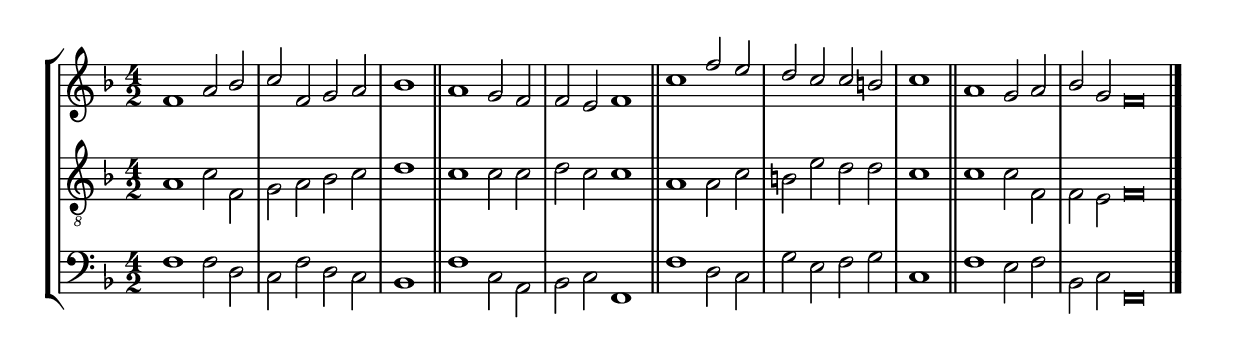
tuneTitle = "Norwich Tune"
tuneMeter = "C.M."
author = ""
voiceFontSize = 0

cantusMusic = {
  \clef treble
  \key f \major
  \autoBeamOff
  \time 4/2
  \relative c' {
    \override Staff.NoteHead.style = #'baroque
    \set Score.tempoHideNote = ##t \tempo 4 = 120
    \override Staff.TimeSignature #'break-visibility = ##(#f #f #f) 
    \set fontSize = \voiceFontSize
    f1 a2 bes c f, g a \time 2/2 bes1 \bar "||"
    \time 4/2 a1 g2 f f e f1 \bar "||"
    c'1 f2 e d c c b \time 2/2 c1 \bar "||"
    \time 4/2 a1 g2 a \time 6/2 bes g f\breve \bar "|."
  }
}

mediusMusic = {
  \clef "treble_8"
  \key f \major
  \autoBeamOff
  \time 4/2
  \relative c' {
    \override Staff.NoteHead.style = #'baroque
    \override Staff.TimeSignature #'break-visibility = ##(#f #f #f)
    \set fontSize = \voiceFontSize
    a1 c2 f, g a bes c d1
    c1 c2 c d c c1
    a1 a2 c b e d d c1
    c1 c2 f, f e f\breve
  }
}

bassusMusic = {
  \clef bass
  \key f \major
  \autoBeamOff
  \time 4/2
  \relative c {
    \override Staff.NoteHead.style = #'baroque
    \override Staff.TimeSignature #'break-visibility = ##(#f #f #f) 
    \set fontSize = \voiceFontSize
    f1 f2 d c f d c bes1
    f'1 c2 a bes c f,1
    f'1 d2 c g' e f g c,1
    f1 e2 f bes, c f,\breve
  }
}

\score
{
  \header {
    poet = \markup { \typewriter { \author } }
    instrument = \markup { \typewriter { #(string-append tuneTitle ". ") }
			   \tuneMeter }
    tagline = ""
  }

  <<
    \new StaffGroup {
      <<
	\new Staff = "cantus" {
	  <<
	    \new Voice = "one" { \stemUp \slurUp \tieUp \cantusMusic }
	  >>
	}
	\new Staff = "medius" {
	  <<
	    \new Voice = "two" { \stemDown \slurDown \tieDown \mediusMusic }
	  >>
	}
	\new Staff = "bassus" {
	  <<
	    \new  Voice = "four" { \stemDown \slurDown \tieDown \bassusMusic }
	  >>
	}
      >>
    }
    
  >>

  \layout {
    \context {
      \override VerticalAxisGroup #'minimum-Y-extent = #'(0 . 0)
    }
    \context {
      \Lyrics
      \override LyricText #'font-size = #-1
    }
    \context {
      \Score
      \remove "Bar_number_engraver"
    }
    indent = 0 \cm
  }
  \midi { }
}
